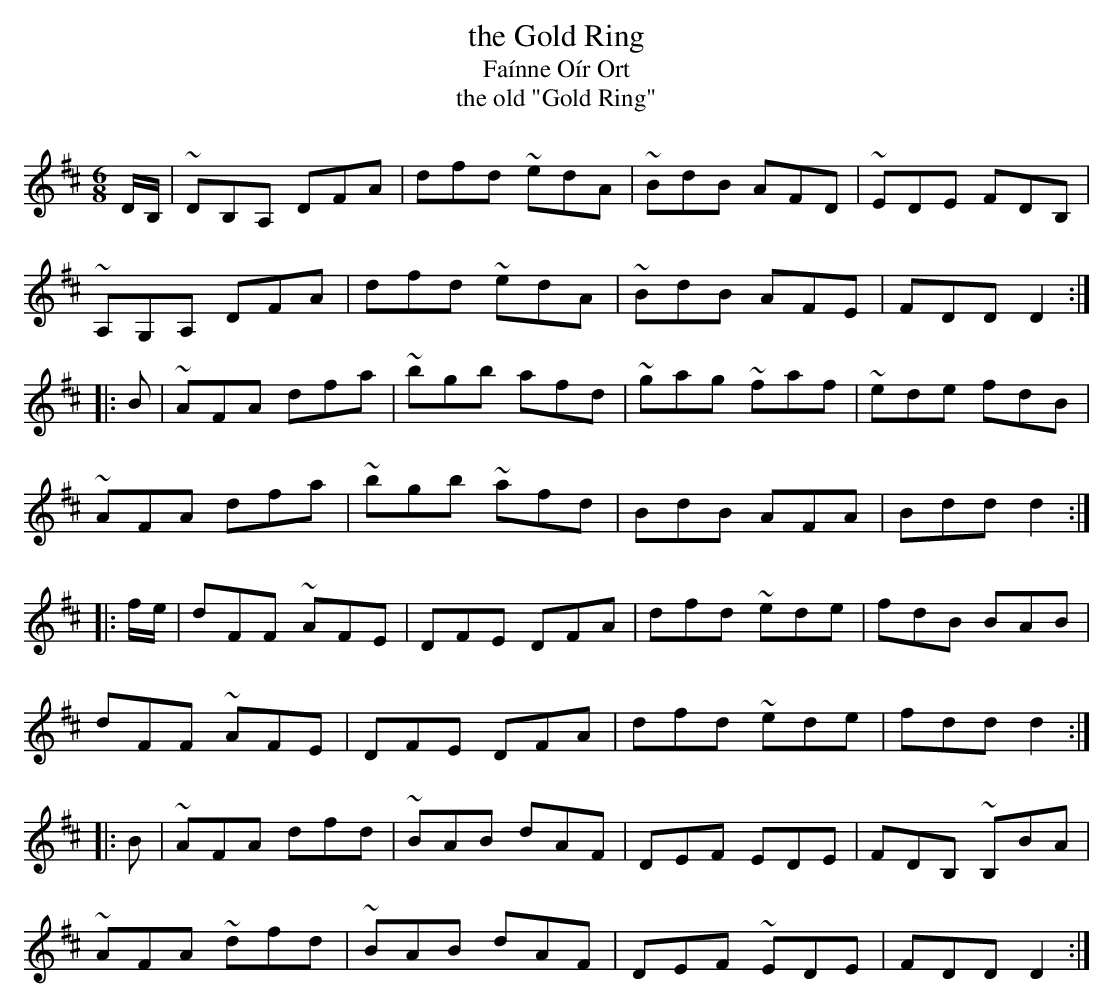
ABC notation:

X:1
T: the Gold Ring
T:Fa\'inne O\'ir Ort
T: the old "Gold Ring"
M:6/8
L:1/8
K:D
D/B,/ | ~DB,A, DFA | dfd ~edA | ~BdB AFD | ~EDE FDB, |
~A,G,A, DFA | dfd ~edA | ~BdB AFE | FDD D2 :|
|:B | ~AFA dfa | ~bgb afd | ~gag ~faf | ~ede fdB |
~AFA dfa | ~bgb ~afd | BdB AFA | Bdd d2 :|
|:f/e/ | dFF ~AFE | DFE DFA | dfd ~ede | fdB BAB |
dFF ~AFE | DFE DFA | dfd ~ede | fdd d2 :|
|:B | ~AFA dfd | ~BAB dAF | DEF EDE | FDB, ~B,BA |
~AFA ~dfd | ~BAB dAF | DEF ~EDE | FDD D2 :|
